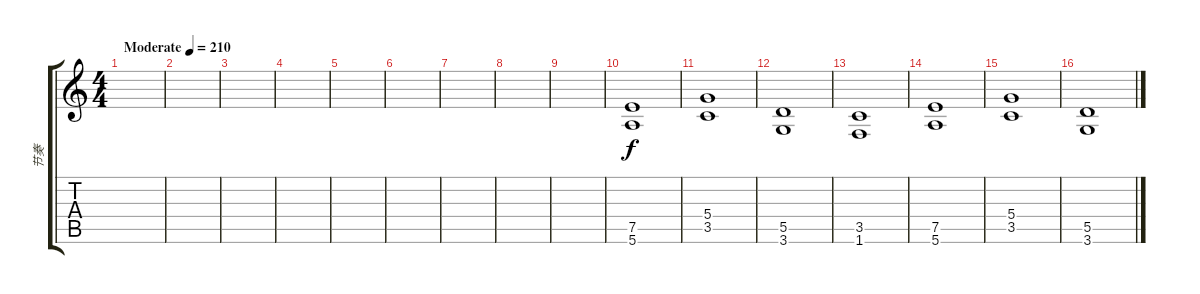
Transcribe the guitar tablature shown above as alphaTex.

\track ("节奏" "节奏") {instrument distortionguitar}
\staff {score tabs}
\tuning (E4 B3 G3 D3 A2 E2) {hide}
\ts (4 4)
\tempo (210 "Moderate")
\clef g2
\ks c
|
|
|
|
|
|
|
|
|
(7.5 5.6).1 |
(5.4 3.5).1 |
(5.5 3.6).1 |
(3.5 1.6).1 |
(7.5 5.6).1{txt ""} |
(5.4 3.5).1 |
(5.5 3.6).1
